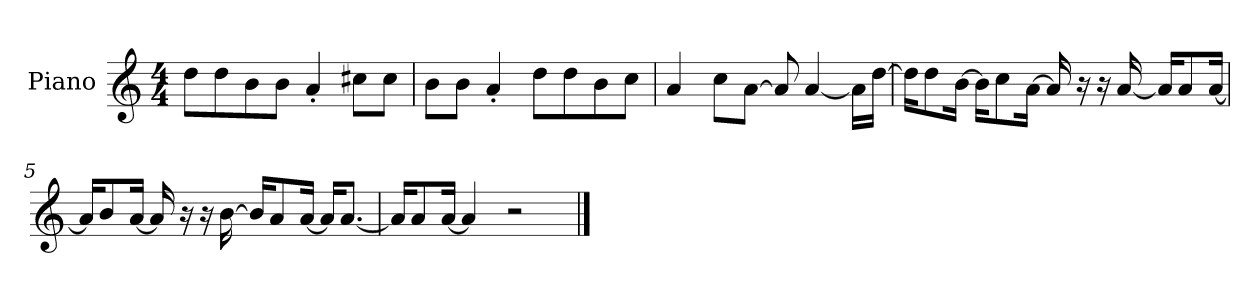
**kern
*part1
*staff1
*I"Piano
*I'P-no
*clefG2
*k[]
*M4/4
*MM90
=1
8dd\L
8dd\
8b\
8b\J
4a'/
8cc#X\L
8cc#\J
=2
8b\L
8b\J
4a'/
8dd\L
8dd\
8b\
8cc\J
=3
4a/
8cc\L
[8a\J
8a/]
[4a/
16a\LL]
[16dd\JJ
=4
16dd\KL]
8dd\
[16b\Jk
16b\KL]
8cc\
[16a\Jk
16a/]
16r
16r
[16a/
16a/KL]
8a/
[16a/Jk
!!LO:LB:g=z
=5
16a/KL]
8b/
[16a/Jk
16a/]
16r
16r
[16b\
16b/KL]
8a/
[16a/Jk
16a/KL]
[8.a/J
=6
16a/KL]
8a/
[16a/Jk
4a/]
2r
==
*-
